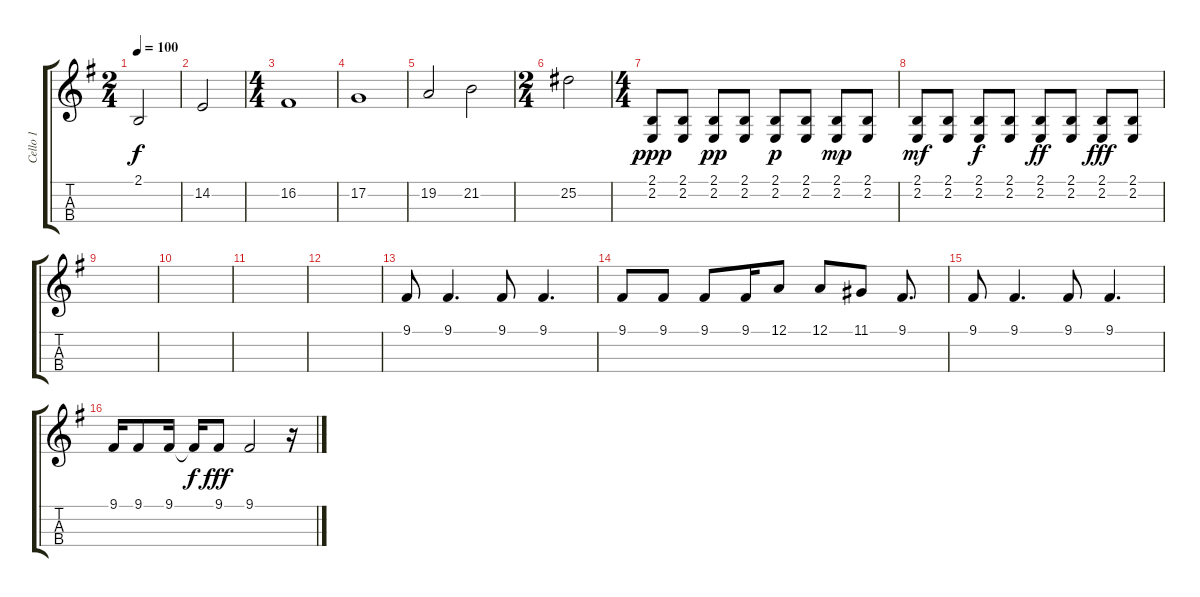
\track ("Cello 1" "Cello 1") {instrument cello}
\staff {score tabs}
\tuning (A3 D3 G2 C2) {hide}
\ts (2 4)
\tempo 100
\clef g2
\ks g
2.1.2{dy f} |
14.2.2 |
\ts (4 4)
16.2.1 |
17.2.1 |
19.2.2 21.2.2 |
\ts (2 4)
25.2.2 |
\ts (4 4)
(2.1 2.2).8{dy ppp} (2.1 2.2).8 (2.1 2.2).8{dy pp} (2.1 2.2).8 (2.1 2.2).8{dy p} (2.1 2.2).8 (2.1 2.2).8{dy mp} (2.1 2.2).8 |
(2.1 2.2).8{dy mf} (2.1 2.2).8 (2.1 2.2).8{dy f} (2.1 2.2).8 (2.1 2.2).8{dy ff} (2.1 2.2).8 (2.1 2.2).8{dy fff} (2.1 2.2).8 |
|
|
|
|
9.1.8 9.1.4{d} 9.1.8 9.1.4{d} |
9.1.8 9.1.8 9.1.8 9.1.16 12.1.8 12.1.8 11.1.8 9.1.8{d} |
9.1.8 9.1.4{d} 9.1.8 9.1.4{d} |
9.1.16 9.1.8 9.1.16 9.1{t}.16{dy f} 9.1.8{dy fff} 9.1.2 r.16
